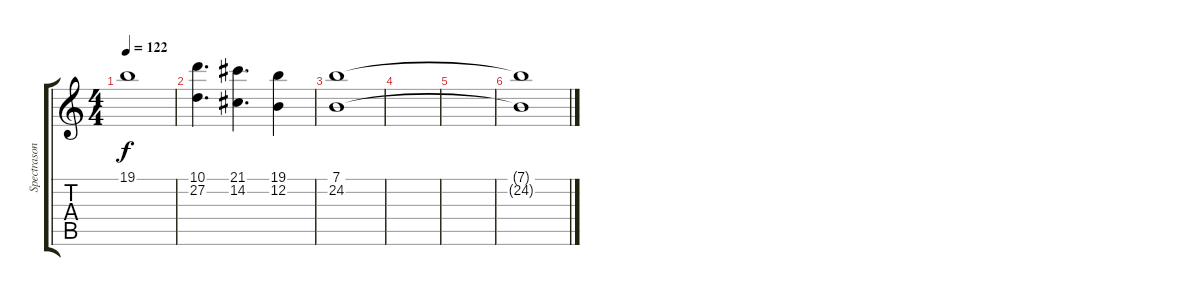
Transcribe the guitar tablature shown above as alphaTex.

\track ("Spectrasonics Omnisphere" "Spectrason") {instrument synthstrings2}
\staff {score tabs}
\tuning (E4 B3 G3 D3 A2 E2) {hide}
\ts (4 4)
\tempo 122
\clef g2
\ks c
19.1{t}.1{dy f} |
(10.1 27.2).4{d} (21.1 14.2).4{d} (19.1 12.2).4 |
(7.1 24.2).1 |
|
|
(7.1{t} 24.2{t}).1
